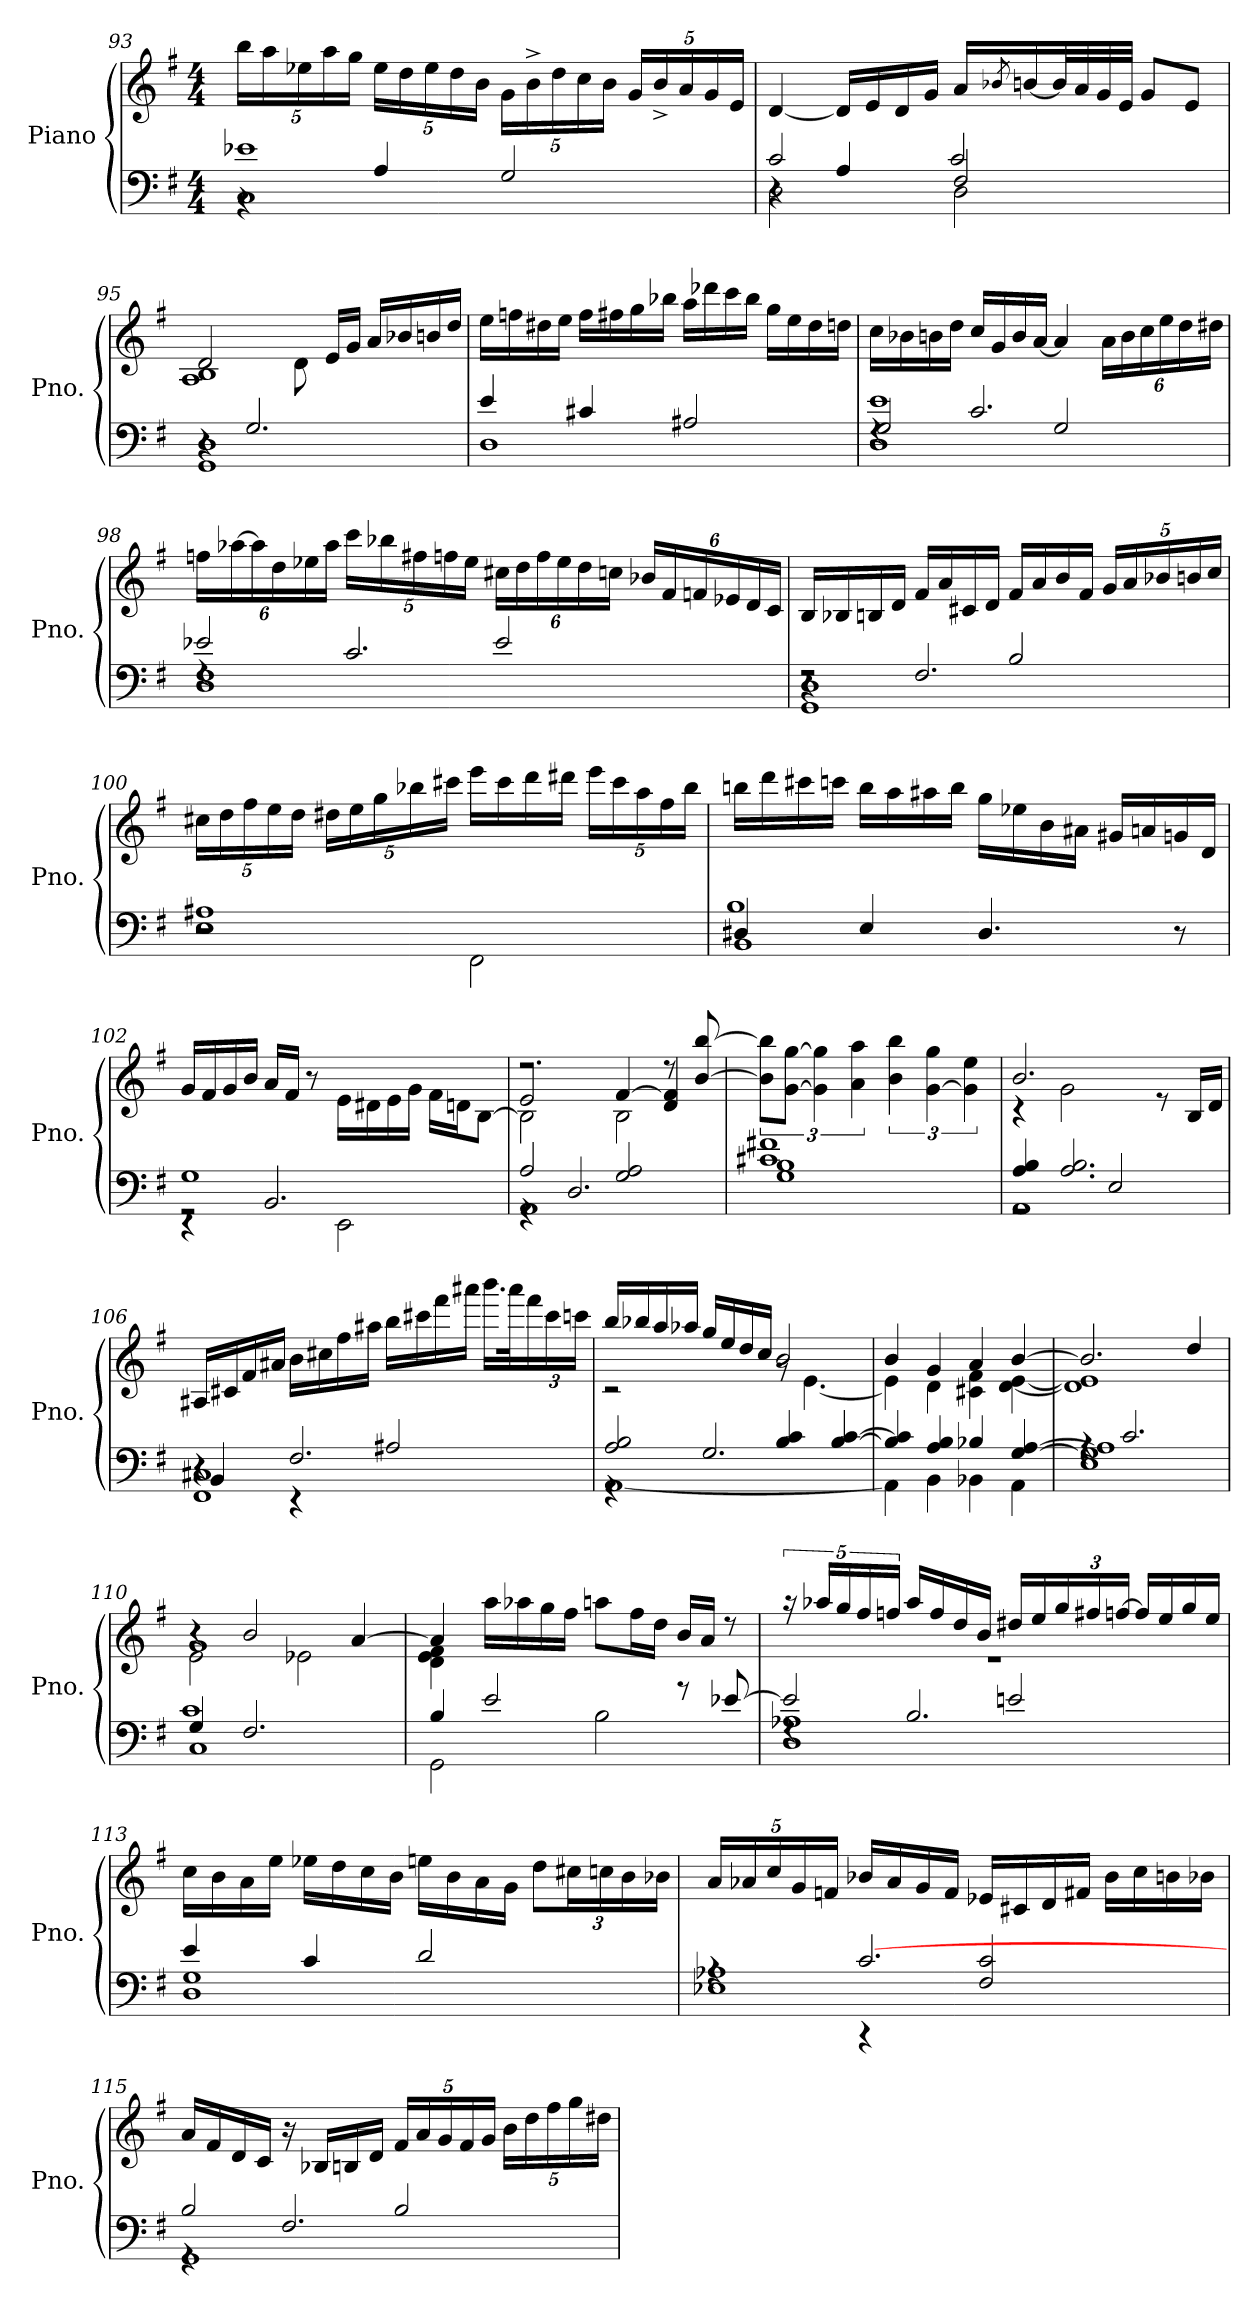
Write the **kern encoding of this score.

**kern	**kern
*part1	*part1
*staff2	*staff1
*I"Piano	*
*I'Pno.	*
!!LO:LB:g=z
*clefF4	*clefG2
*k[f#]	*k[f#]
*M4/4	*M4/4
=93	=93
*^	*
*	*^	*
*	*	*	*Xbrackettup
4rBB	1C	1e-X	20bb\LL
.	.	.	20aa\
.	.	.	20ee-X\
.	.	.	20aa\
.	.	.	20gg\JJ
4A/	.	.	20ee-\LL
.	.	.	20dd\
.	.	.	20ee-\
.	.	.	20dd\
.	.	.	20b\JJ
2G/	.	.	20g\LL
.	.	.	20b^\
.	.	.	20dd\
.	.	.	20cc\
.	.	.	20b\JJ
.	.	.	20g/LL
.	.	.	20b^/
.	.	.	20a/
.	.	.	20g/
.	.	.	20e/JJ
!!LO:LB:g=z
=94	=94	=94	=94
4r	2D\	2c/	[4d/
4A/	.	.	16d/LL]
.	.	.	16e/
.	.	.	16d/
.	.	.	16g/JJ
2F#/	2D\	2c/	16a/LL
.	.	.	8qb-X/
.	.	.	[16bn/
.	.	.	32b/L]
.	.	.	32a/
.	.	.	32g/
.	.	.	32e/JJJ
.	.	.	8g/L
.	.	.	8e/J
=95	=95	=95	=95
*	*	*	*^
4r	1GG 1D	1ryy	2d/	1A 1B
2.G/	.	.	.	.
.	.	.	8d\	.
.	.	.	16e/LL	.
.	.	.	16g/JJ	.
.	.	.	16a/LL	.
.	.	.	16b-X/	.
.	.	.	16bn/	.
.	.	.	16dd/JJ	.
*	*v	*v	*	*
!!LO:LB:g=z	!!
=96	=96	=96	=96
4e/	1D	16ee\LL	1ryy
.	.	16ffn\	.
.	.	16dd#X\	.
.	.	16ee\JJ	.
4c#X/	.	16ff\LL	.
.	.	16ff#X\	.
.	.	16gg\	.
.	.	16bb-X\JJ	.
2A#X/	.	16aa\LL	.
.	.	16ddd-X\	.
.	.	16ccc\	.
.	.	16bb-\JJ	.
.	.	16gg\LL	.
.	.	16ee\	.
.	.	16dd#\	.
.	.	16ddn\JJ	.
*	*	*v	*v
=97	=97	=97
*	*^	*
4rF	1D 1e	2G/	16cc\LL
.	.	.	16b-X\
.	.	.	16bn\
.	.	.	16dd\JJ
2.c/	.	.	16cc/LL
.	.	.	16g/
.	.	.	16b/
.	.	.	[16a/JJ
.	.	2G/	4a/]
.	.	.	24a\LL
.	.	.	24b\
.	.	.	24cc\
.	.	.	24ee\
.	.	.	24dd\
.	.	.	24dd#X\JJ
!!LO:PB:g=z
=98	=98	=98	=98
4rF	1D 1F#	2e-X/	24ffn\LL
.	.	.	[24aa-X\
.	.	.	24aa-\]
.	.	.	24dd\
.	.	.	24ee-X\
.	.	.	24aa-\JJ
2.c/	.	.	20ccc\LL
.	.	.	20bb-X\
.	.	.	20ff#X\
.	.	.	20ffn\
.	.	.	20ee-\JJ
.	.	2e-/	24cc#X\LL
.	.	.	24dd\
.	.	.	24ff\
.	.	.	24ee-\
.	.	.	24dd\
.	.	.	24ccn\JJ
.	.	.	24b-X/LL
.	.	.	24f#/
.	.	.	24fn/
.	.	.	24e-X/
.	.	.	24d/
.	.	.	24c/JJ
!!LO:PB:g=z
=99	=99	=99	=99
4r	1GG 1D	2rF	16B/LL
.	.	.	16B-X/
.	.	.	16Bn/
.	.	.	16d/JJ
2.F#/	.	.	16f#/LL
.	.	.	16a/
.	.	.	16c#X/
.	.	.	16d/JJ
.	.	2B/	16f#/LL
.	.	.	16a/
.	.	.	16b/
.	.	.	16f#/JJ
.	.	.	20g/LL
.	.	.	20a/
.	.	.	20b-X/
.	.	.	20bn/
.	.	.	20cc/JJ
=100	=100	=100	=100
1E	2r	1A#X	20cc#X\LL
.	.	.	20dd\
.	.	.	20ff#\
.	.	.	20ee\
.	.	.	20dd\JJ
.	.	.	20dd#X\LL
.	.	.	20ee\
.	.	.	20gg\
.	.	.	20bb-X\
.	.	.	20ccc#X\JJ
.	2FF#\	.	16eee\LL
.	.	.	16ccc#\
.	.	.	16ddd\
.	.	.	16ddd#X\JJ
.	.	.	20eee\LL
.	.	.	20ccc#\
.	.	.	20aa\
.	.	.	20ff#\
.	.	.	20bb-\JJ
!!LO:LB:g=z
=101	=101	=101	=101
4D#X/	1BB	1B	16bbn\LL
.	.	.	16ddd\
.	.	.	16ccc#X\
.	.	.	16cccn\JJ
4E/	.	.	16bb\LL
.	.	.	16aa\
.	.	.	16aa#X\
.	.	.	16bb\JJ
4.D#/	.	.	16gg\LL
.	.	.	16ee-X\
.	.	.	16b\
.	.	.	16a#X\JJ
.	.	.	16g#X/LL
.	.	.	16an/
8r	.	.	16gn/
.	.	.	16d/JJ
=102	=102	=102	=102
*	*	*	*^
4rEE	2rGG	1G	16g/LL	2ryy
.	.	.	16f#/	.
.	.	.	16g/	.
.	.	.	16b/JJ	.
2.BB/	.	.	16a/LL	.
.	.	.	16f#/JJ	.
.	.	.	8r	.
.	2EE\	.	2ryy	16e\LL
.	.	.	.	16d#X\
.	.	.	.	16e\
.	.	.	.	16g\JJ
.	.	.	.	16f#\LL
.	.	.	.	16dn\J
.	.	.	.	[8B\J
!!LO:LB:g=z
=103	=103	=103	=103	=103
*	*	*	*	*^
4rGG	1AA	2A/	2.rdd	2B\]	2e/
2.D/	.	.	.	.	.
.	.	2G/ 2A/	.	2B\	[4f#/
.	.	.	8rdd	.	4d/ 4f#/]
.	.	.	[8b/ [8bb/	.	.
*	*	*	*v	*v	*v
!!LO:LB:g=z
=104	=104	=104	=104
*	*	*	*brackettup
*	*	*	*^
1c#X	1G 1B	1f#X	12b\] 12bb\]L	1ryy
.	.	.	[12g\ [12gg\J	.
.	.	.	6g\] 6gg\]	.
.	.	.	6a\ 6aa\	.
.	.	.	6b\ 6bb\	.
.	.	.	[6g\ 6gg\	.
.	.	.	6g\] 6ee\	.
=105	=105	=105	=105	=105
2rGG	1AA	4A/ 4B/	2.b/	4r
.	.	2.A/ 2.B/	.	2g\
2E/	.	.	.	.
.	.	.	8re	4ryy
.	.	.	16B/LL	.
.	.	.	16d/JJ	.
=106	=106	=106	=106	=106
4r	1FF# 1C#X	4BB/	16A#X/LL	1ryy
.	.	.	16c#X/	.
.	.	.	16f#/	.
.	.	.	16a#X/JJ	.
2.F#/	.	4rEE	16b\LL	.
.	.	.	16cc#X\	.
.	.	.	16ff#\	.
.	.	.	16aa#X\JJ	.
.	.	2A#X/	16bb\LL	.
.	.	.	16ccc#X\	.
.	.	.	16fff#\	.
.	.	.	16aaa#X\JJ	.
.	.	.	16.bbb\LL	.
.	.	.	32aaa#\K	.
*	*	*	*Xbrackettup	*
.	.	.	24fff#\	.
.	.	.	24ccc#\	.
.	.	.	24cccn\JJ	.
!!LO:LB:g=z	!!
=107	=107	=107	=107	=107
4rGG	[1AA	2A/ 2B/	16bb/LL	2r
.	.	.	16bb-X/	.
.	.	.	16aa/	.
.	.	.	16aa-X/JJ	.
2.G/	.	.	16gg/LL	.
.	.	.	16ee/	.
.	.	.	16dd/	.
.	.	.	16cc/JJ	.
.	.	4B/ 4c/	2b/	8rg
.	.	.	.	[4.e\
.	.	[4B/ [4c/	.	.
=108	=108	=108	=108	=108
1rGGyy	4AA\]	4B/] 4c/]	4b/	4e\]
.	4BB\	4A/ 4B/	4g/	4d\
.	4BB-X\	4B-X/	4a/	4c#X\ 4f#\
.	4AA\	[4G/ [4A/	[4b/	[4d\ [4e\
=109	=109	=109	=109	=109
4rA	1E	1G] 1A]	2.b/]	1d] 1e]
2.c/	.	.	.	.
.	.	.	4dd/	.
=110	=110	=110	=110	=110
*	*	*	*	*^
4G/	1C	1c	4r	2e\	1g
2.F#/	.	.	2b/	.	.
.	.	.	.	2e-X\	.
.	.	.	[4a/	.	.
!!LO:LB:g=z	!!	!!
=111	=111	=111	=111	=111	=111
4B/	2GG\	2..ryy	4a/]	4d\ 4e\ 4f#\	1rcyy
2e/	.	.	16aa\LL	2.ryy	.
.	.	.	16aa-X\	.	.
.	.	.	16gg\	.	.
.	.	.	16ff#\JJ	.	.
.	2B\	.	8aan\L	.	.
.	.	.	16ff#\L	.	.
.	.	.	16dd\JJ	.	.
8r	.	.	16b/LL	.	.
.	.	.	16a/JJ	.	.
8ryy	.	[8e-X/	8r	.	.
*	*	*	*v	*v	*v
=112	=112	=112	=112
*	*	*	*brackettup
*	*	*	*^
4rF	1D 1A-X	2e-/]	20r	1r
.	.	.	20aa-X/LL	.
.	.	.	20gg/	.
.	.	.	20ff#/	.
.	.	.	20ffn/JJ	.
2.B/	.	.	16aa-/LL	.
.	.	.	16ff/	.
.	.	.	16dd/	.
.	.	.	16b/JJ	.
.	.	2en/	16dd#X/LL	.
.	.	.	16ee/	.
*	*	*	*Xbrackettup	*
.	.	.	24gg/	.
.	.	.	24ff#X/	.
.	.	.	[24ffn/JJ	.
.	.	.	16ff/LL]	.
.	.	.	16ee/	.
.	.	.	16gg/	.
.	.	.	16ee/JJ	.
*	*	*	*v	*v
!!LO:PB:g=z
=113	=113	=113	=113
4e/	1D 1G	1rBByy	16cc\LL
.	.	.	16b\
.	.	.	16a\
.	.	.	16ee\JJ
4c/	.	.	16ee-X\LL
.	.	.	16dd\
.	.	.	16cc\
.	.	.	16b\JJ
2d/	.	.	16een\LL
.	.	.	16b\
.	.	.	16a\
.	.	.	16g\JJ
.	.	.	12dd\L
.	.	.	24cc#X\L
.	.	.	24ccn\
.	.	.	24b\
.	.	.	24b-X\JJ
=114	=114	=114	=114
4rA	1E-X 1A-X	4ryy	20a/LL
.	.	.	20a-X/
.	.	.	20cc/
.	.	.	20g/
.	.	.	20fn/JJ
4rCC	.	[2.c/	16b-X/LL
.	.	.	16a-/
.	.	.	16g/
.	.	.	16f/JJ
2F#/ 2c/	.	.	16e-X/LL
.	.	.	16c#X/
.	.	.	16d/
.	.	.	16f#X/JJ
.	.	.	16b-\LL
.	.	.	16cc\
.	.	.	16bn\
.	.	.	16b-X\JJ
!!LO:PB:g=z
=115	=115	=115	=115
4rGG	1GG	2B/	16a/LL
.	.	.	16f#/
.	.	.	16d/
.	.	.	16c/JJ
2.F#/	.	.	16r
.	.	.	16B-X/LL
.	.	.	16Bn/
.	.	.	16d/JJ
.	.	2B/	20f#/LL
.	.	.	20a/
.	.	.	20g/
.	.	.	20f#/
.	.	.	20g/JJ
.	.	.	20b\LL
.	.	.	20dd\
.	.	.	20ff#\
.	.	.	20gg\
.	.	.	20dd#X\JJ
*v	*v	*v	*
=	=
*-	*-
